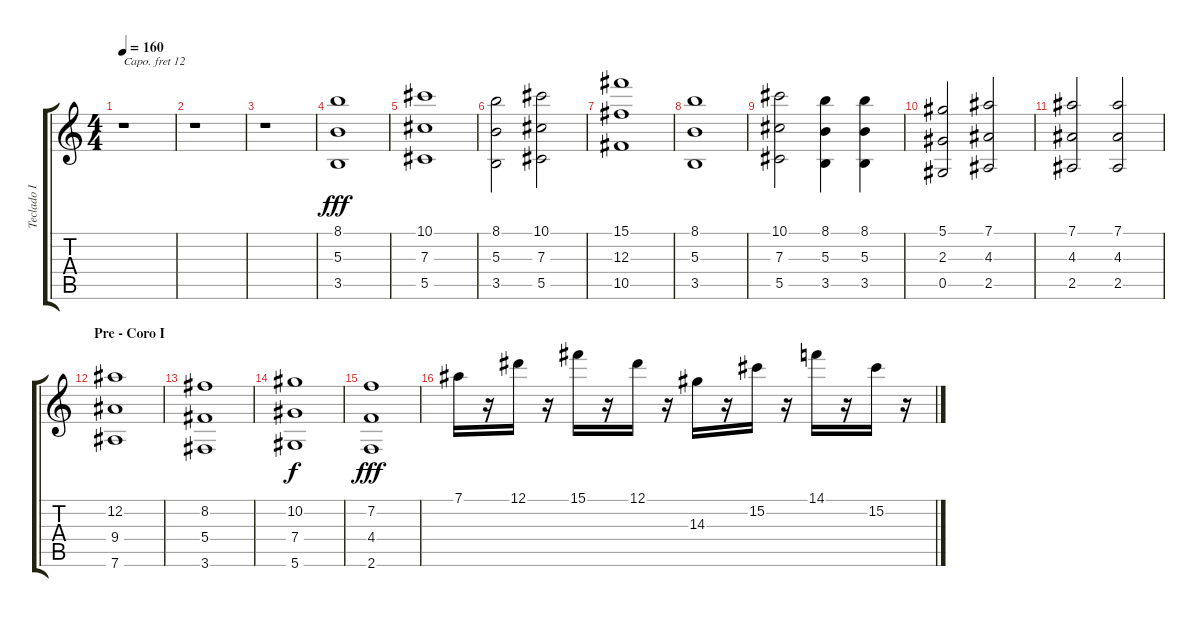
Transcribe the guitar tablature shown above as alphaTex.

\track ("Teclado I" "Teclado I") {instrument stringensemble1}
\staff {score tabs}
\capo 12
\tuning (Eb4 Bb3 Gb3 Db3 Ab2 Eb2) {hide}
\ts (4 4)
\tempo 160
\clef g2
\ks c
r.1{dy fff} |
r.1 |
r.1{volume 5 balance 8} |
(8.1 5.3 3.5).1 |
(10.1 7.3 5.5).1 |
(8.1 5.3 3.5).2 (10.1 7.3 5.5).2 |
(15.1 12.3 10.5).1 |
(8.1 5.3 3.5).1 |
(10.1 7.3 5.5).2 (8.1 5.3 3.5).4 (8.1 5.3 3.5).4 |
(5.1 2.3 0.5).2 (7.1 4.3 2.5).2 |
(7.1 4.3 2.5).2 (7.1 4.3 2.5).2 |
\section ("" "Pre - Coro I")
(12.2 9.4 7.6).1{volume 12} |
(8.2 5.4 3.6).1 |
(10.2 7.4 5.6).1{dy f} |
(7.2 4.4 2.6).1{dy fff} |
7.1.16{volume 16} r.16 12.1.16 r.16 15.1.16 r.16 12.1.16 r.16 14.3.16 r.16 15.2.16 r.16 14.1.16 r.16 15.2.16 r.16
